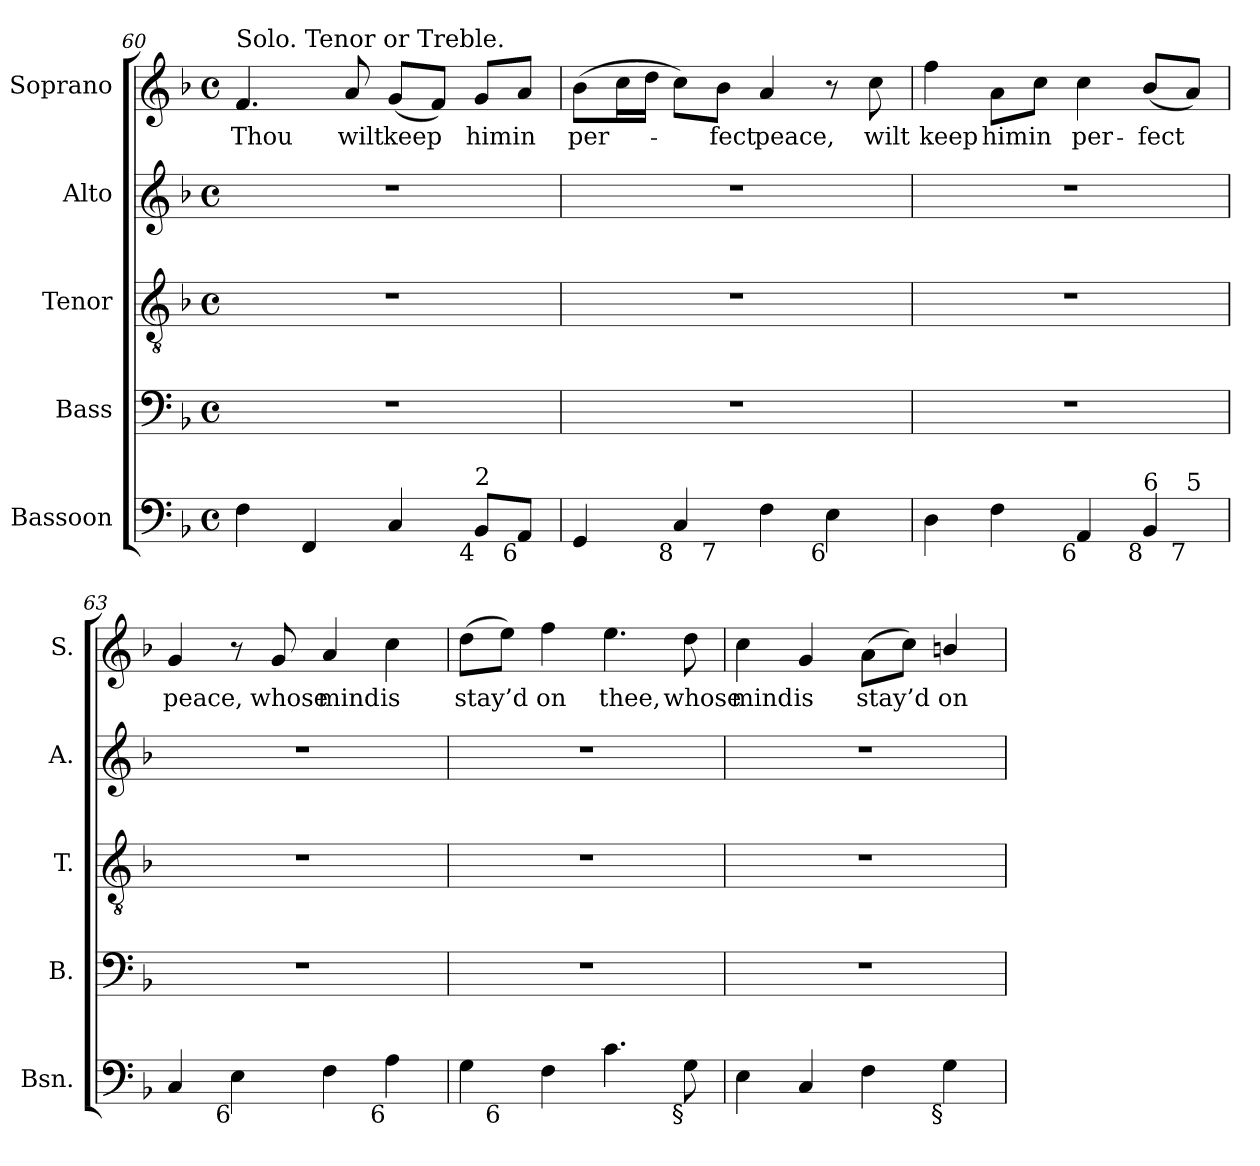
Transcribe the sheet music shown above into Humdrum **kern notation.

**kern	**kern	**kern	**kern	**kern	**text
*part5	*part4	*part3	*part2	*part1	*part1
*staff5	*staff4	*staff3	*staff2	*staff1	*staff1
*I"Bassoon	*I"Bass	*I"Tenor	*I"Alto	*I"Soprano	*
*I'Bsn.	*I'B.	*I'T.	*I'A.	*I'S.	*
!!LO:LB:g=z
*clefF4	*clefF4	*clefGv2	*clefG2	*clefG2	*
*	*	*ITrd7c12	*	*	*
*k[b-]	*k[b-]	*k[b-]	*k[b-]	*k[b-]	*
*F:	*F:	*F:	*F:	*F:	*
*M4/4	*M4/4	*M4/4	*M4/4	*M4/4	*
*met(c)	*met(c)	*met(c)	*met(c)	*met(c)	*
=60	=60	=60	=60	=60	=60
!	!	!	!	!LO:TX:a:t=Solo. Tenor or Treble.	!
!	!	!	!	!	!LO:LY:b:color=#000000
4Fi\	1r	1r	1r	4.fi/	Thou
4FFi/	.	.	.	.	.
!	!	!	!	!	!LO:LY:b:color=#000000
.	.	.	.	8ai/	wilt
!	!	!	!	!	!LO:LY:b:color=#000000
4Ci/	.	.	.	(8gi/L	keep
.	.	.	.	8fi/J)	.
!LO:TX:b:rj:t=4	!	!	!	!	!
!LO:TX:t=2	!	!	!	!	!
!	!	!	!	!	!LO:LY:b:color=#000000
8BB-i/L	.	.	.	8gi/L	him
!LO:TX:b:rj:t=6	!	!	!	!	!
!	!	!	!	!	!LO:LY:b:color=#000000
8AAi/J	.	.	.	8ai/J	in
=61	=61	=61	=61	=61	=61
!LO:TX:b:rj:t=7	!	!	!	!	!
!	!	!	!	!	!LO:LY:b:color=#000000
*^	*	*	*	*	*
4GGi/	4.ryy	1r	1r	1r	(8b-i\L	per-
.	.	.	.	.	16cci\L	.
.	.	.	.	.	16ddi\JJ	.
!LO:TX:b:rj:t=8	!	!	!	!	!	!
4Ci/	.	.	.	.	8cci\L)	.
!	!LO:TX:b:rj:t=7	!	!	!	!	!
!	!	!	!	!	!	!LO:LY:b:color=#000000
.	2ryy	.	.	.	8b-i\J	-fect
!	!	!	!	!	!	!LO:LY:b:color=#000000
4Fi\	.	.	.	.	4ai/	peace,
!LO:TX:b:rj:t=6	!	!	!	!	!	!
4Ei\	.	.	.	.	8r	.
!	!	!	!	!	!	!LO:LY:b:color=#000000
.	8ryy	.	.	.	8cci\	wilt
=62	=62	=62	=62	=62	=62	=62
!	!	!	!	!	!	!LO:LY:b:color=#000000
4Di\	2..ryy	1r	1r	1r	4ffi\	keep
!	!	!	!	!	!	!LO:LY:b:color=#000000
4Fi\	.	.	.	.	8ai\L	him
!	!	!	!	!	!	!LO:LY:b:color=#000000
.	.	.	.	.	8cci\J	in
!LO:TX:b:rj:t=6	!	!	!	!	!	!
!	!	!	!	!	!	!LO:LY:b:color=#000000
4AAi/	.	.	.	.	4cci\	per-
!LO:TX:b:rj:t=8	!	!	!	!	!	!
!LO:TX:t=6	!	!	!	!	!	!
!	!	!	!	!	!	!LO:LY:b:color=#000000
4BB-i/	.	.	.	.	(8b-i/L	-fect
!	!LO:TX:b:rj:t=7	!	!	!	!	!
!	!LO:TX:t=5	!	!	!	!	!
.	8ryy	.	.	.	8ai/J)	.
*v	*v	*	*	*	*	*
=63	=63	=63	=63	=63	=63
*^	*	*	*	*	*
!	!	!	!	!	!	!LO:LY:b:color=#000000
*v	*v	*	*	*	*	*
4Ci/	1r	1r	1r	4gi/	peace,
!LO:TX:b:rj:t=6	!	!	!	!	!
4Ei\	.	.	.	8r	.
!	!	!	!	!	!LO:LY:b:color=#000000
.	.	.	.	8gi/	whose
!	!	!	!	!	!LO:LY:b:color=#000000
4Fi\	.	.	.	4ai/	mind
!LO:TX:b:rj:t=6	!	!	!	!	!
!	!	!	!	!	!LO:LY:b:color=#000000
4Ai\	.	.	.	4cci\	is
=64	=64	=64	=64	=64	=64
!LO:TX:b:rj:t=5	!	!	!	!	!
!	!	!	!	!	!LO:LY:b:color=#000000
*^	*	*	*	*	*
4Gi\	8ryy	1r	1r	1r	(8ddi\L	stay’d
!	!LO:TX:b:rj:t=6	!	!	!	!	!
.	2..ryy	.	.	.	8eei\J)	.
!	!	!	!	!	!	!LO:LY:b:color=#000000
4Fi\	.	.	.	.	4ffi\	on
!	!	!	!	!	!	!LO:LY:b:color=#000000
4.ci\	.	.	.	.	4.eei\	thee,
!LO:TX:b:rj:t=§	!	!	!	!	!	!
!	!	!	!	!	!	!LO:LY:b:color=#000000
8Gi\	.	.	.	.	8ddi\	whose
*v	*v	*	*	*	*	*
!!LO:LB:g=z
=65	=65	=65	=65	=65	=65
*^	*	*	*	*	*
!LO:TX:b:rj:t=6	!	!	!	!	!	!
!	!	!	!	!	!	!LO:LY:b:color=#000000
*v	*v	*	*	*	*	*
4Ei\	1r	1r	1r	4cci\	mind
!	!	!	!	!	!LO:LY:b:color=#000000
4Ci/	.	.	.	4gi/	is
!	!	!	!	!	!LO:LY:b:color=#000000
4Fi\	.	.	.	(8ai\L	stay’d
.	.	.	.	8cci\J)	.
!LO:TX:b:rj:t=§	!	!	!	!	!
!	!	!	!	!	!LO:LY:b:color=#000000
4Gi\	.	.	.	4bni/	on
=	=	=	=	=	=
*-	*-	*-	*-	*-	*-
